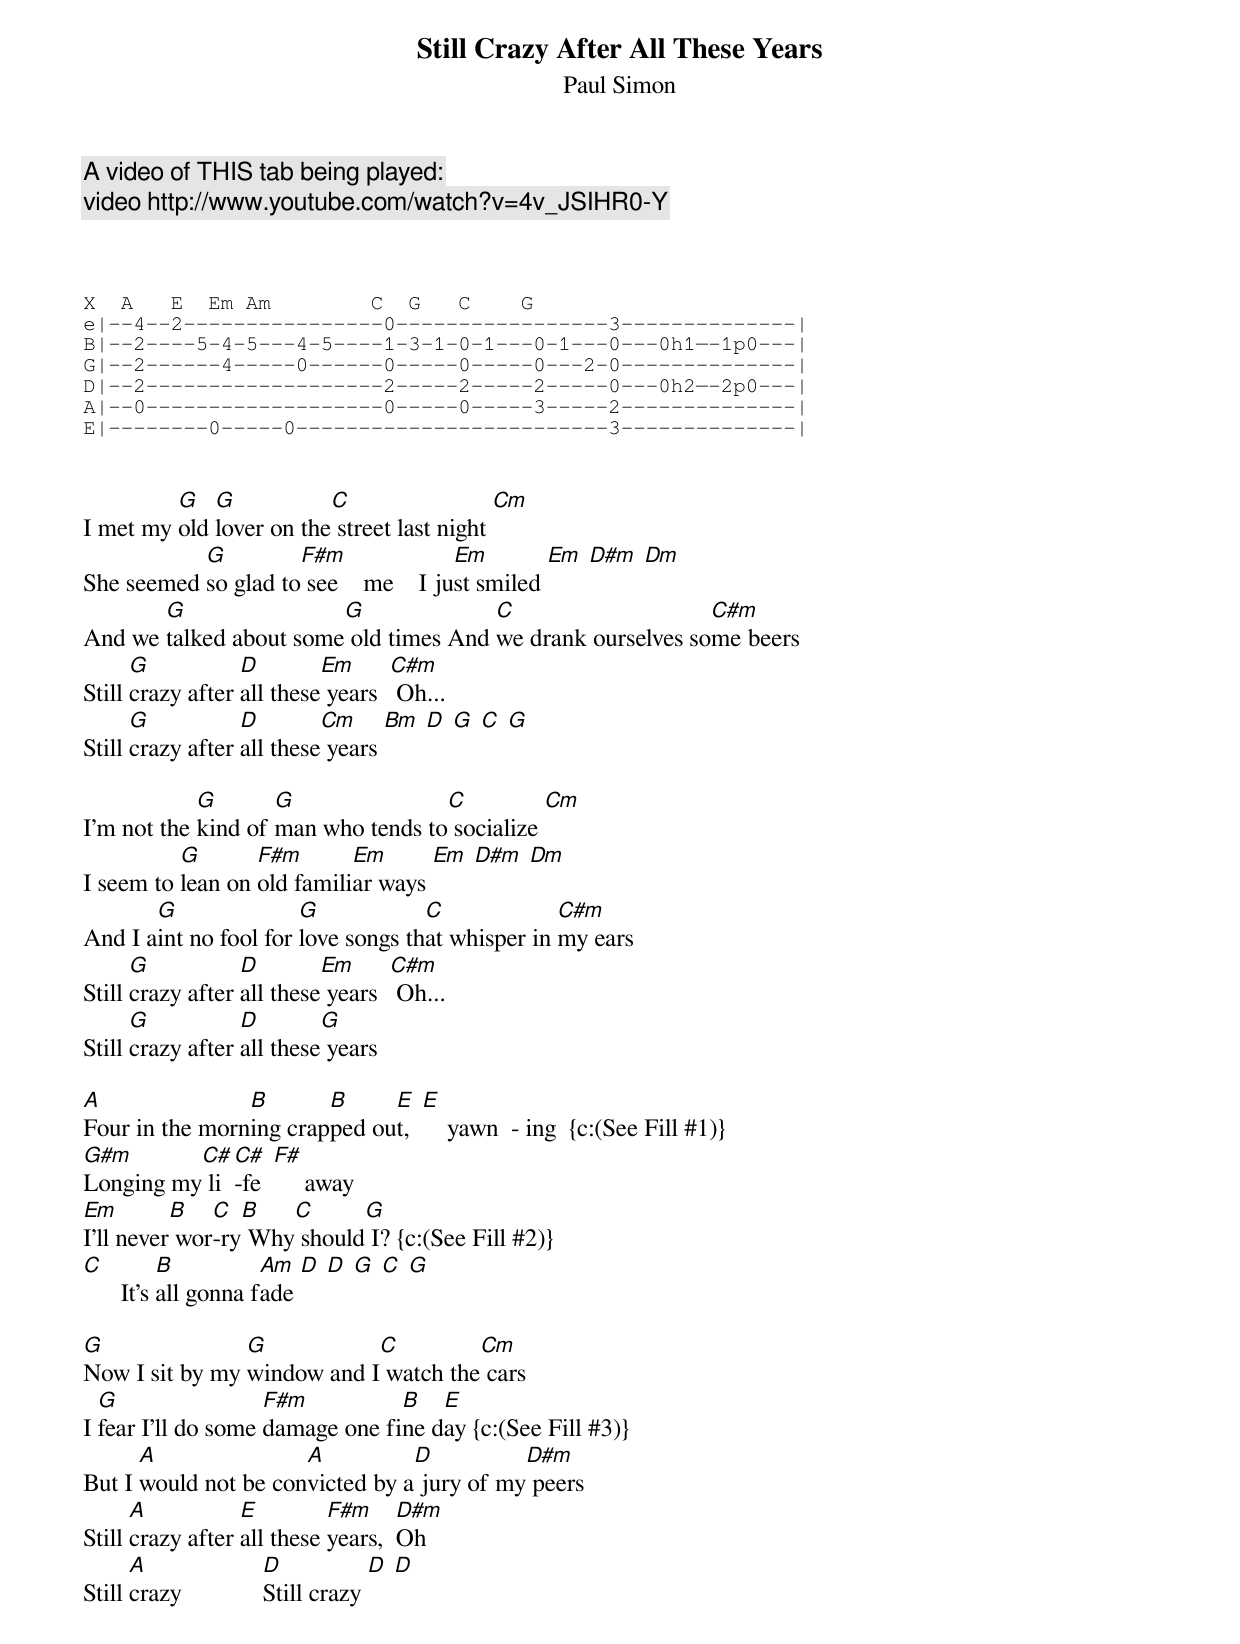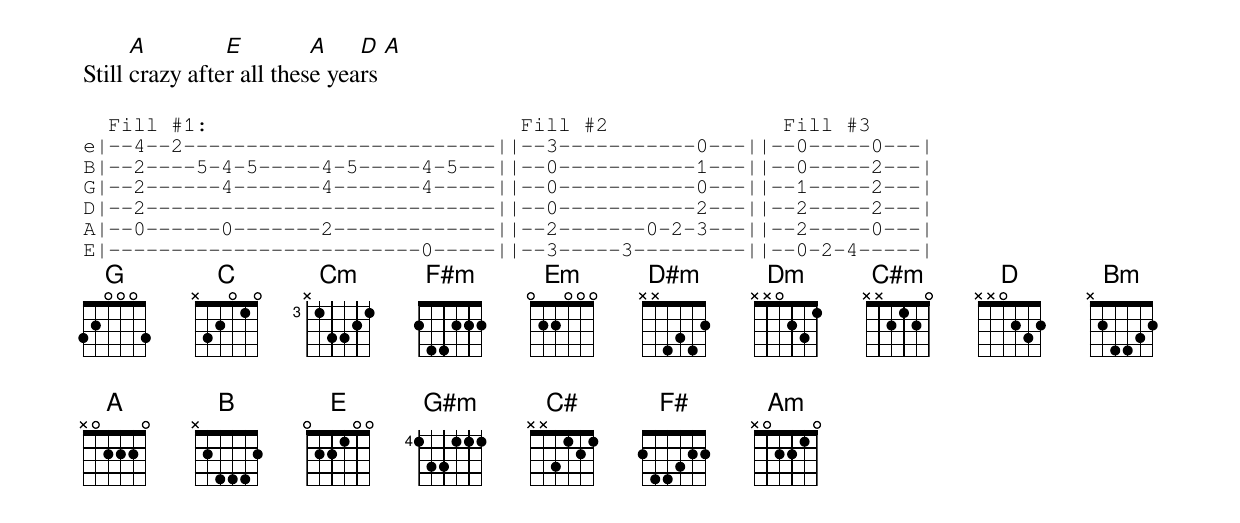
{title: Still Crazy After All These Years}
{subtitle: Paul Simon}

{c:A video of THIS tab being played:}
{c: video http://www.youtube.com/watch?v=4v_JSIHR0-Y }



{sot}
X  A   E  Em Am        C  G   C    G
e|--4--2----------------0-----------------3--------------|
B|--2----5-4-5---4-5----1-3-1-0-1---0-1---0---0h1—-1p0---|
G|--2------4-----0------0-----0-----0---2-0--------------|
D|--2-------------------2-----2-----2-----0---0h2—-2p0---|
A|--0-------------------0-----0-----3-----2--------------|
E|--------0-----0-------------------------3--------------|
{eot}


I met my [G]old [G]lover on the[C] street last night [Cm]
She seemed [G]so glad to[F#m] see    me    I ju[Em]st smiled [Em] [D#m] [Dm]
And we [G]talked about some[G] old times And [C]we drank ourselves so[C#m]me beers
Still [G]crazy after [D]all these[Em] years  [C#m] Oh...
Still [G]crazy after [D]all these[Cm] years [Bm] [D] [G] [C] [G]

I’m not the [G]kind of [G]man who tends to[C] socialize [Cm]
I seem to [G]lean on [F#m]old famili[Em]ar ways [Em] [D#m] [Dm]
And I a[G]int no fool for [G]love songs th[C]at whisper in [C#m]my ears
Still [G]crazy after [D]all these[Em] years  [C#m] Oh...
Still [G]crazy after [D]all these[G] years

[A]Four in the morn[B]ing crap[B]ped ou[E]t,  [E]    yawn  - ing  {c:(See Fill #1)}
[G#m]Longing my[C#] li[C#]-fe  [F#]     away
[Em]I’ll never[B] wor[C]-ry[B] Why[C] should[G] I? {c:(See Fill #2)}
[C]      It’s [B]all gonna f[Am]ade [D] [D] [G] [C] [G]

[G]Now I sit by my [G]window and I[C] watch the[Cm] cars
I [G]fear I’ll do some [F#m]damage one fi[B]ne d[E]ay {c:(See Fill #3)}
But I [A]would not be con[A]victed by a[D] jury of my[D#m] peers
Still [A]crazy after [E]all these [F#m]years,  [D#m]Oh
Still [A]crazy             [D]Still crazy [D] [D]
Still [A]crazy afte[E]r all thes[A]e yea[D]rs [A]

{sot}
  Fill #1:                         Fill #2              Fill #3
e|--4--2-------------------------||--3-----------0---||--0-----0---|
B|--2----5-4-5-----4-5-----4-5---||--0-----------1---||--0-----2---|
G|--2------4-------4-------4-----||--0-----------0---||--1-----2---|
D|--2----------------------------||--0-----------2---||--2-----2---|
A|--0------0-------2-------------||--2-------0-2-3---||--2-----0---|
E|-------------------------0-----||--3-----3---------||--0-2-4-----|
{eot}
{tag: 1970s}
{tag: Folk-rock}
